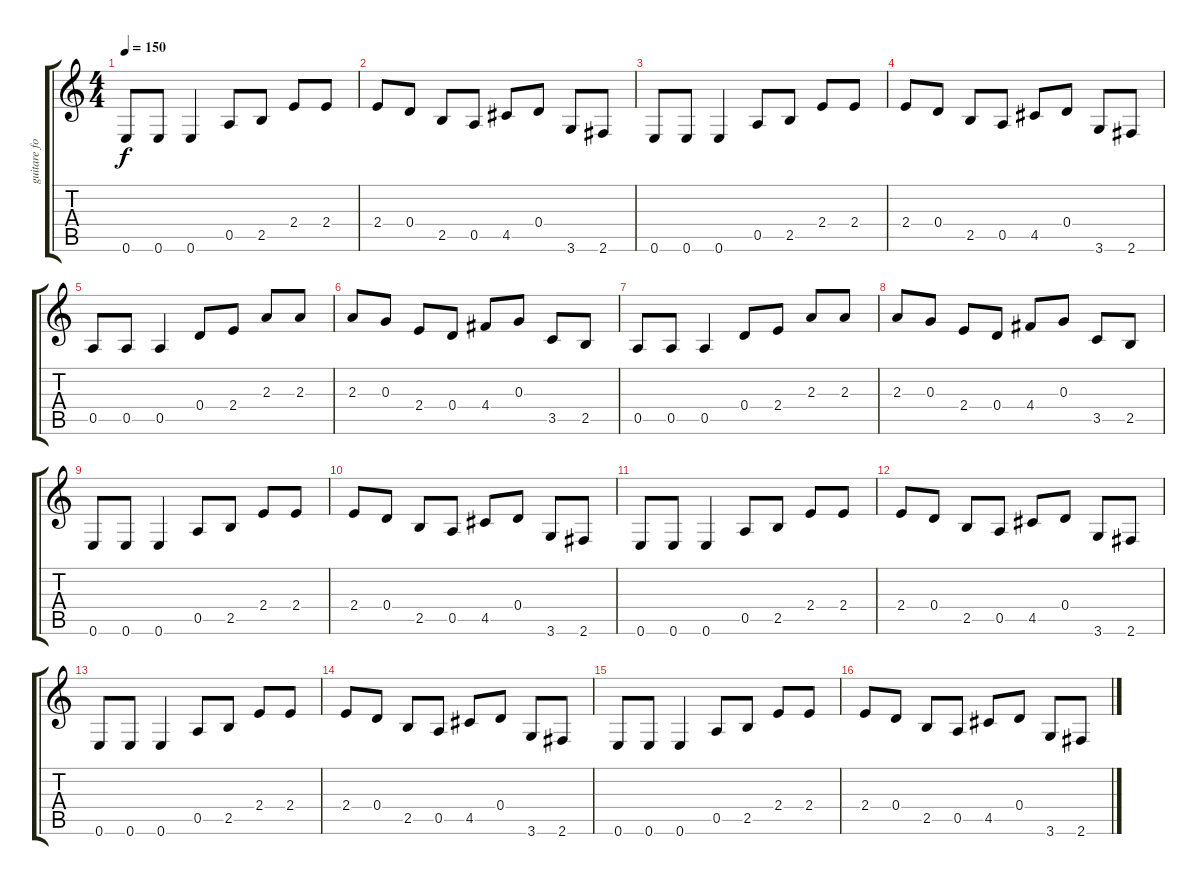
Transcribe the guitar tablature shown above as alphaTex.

\track ("guitare folk acc." "guitare fo") {instrument acousticguitarnylon}
\staff {score tabs}
\tuning (E4 B3 G3 D3 A2 E2) {hide}
\ts (4 4)
\tempo 150
\clef g2
\ks c
0.6.8{dy f} 0.6.8 0.6.4 0.5.8 2.5.8 2.4.8 2.4.8 |
2.4.8 0.4.8 2.5.8 0.5.8 4.5.8 0.4.8 3.6.8 2.6.8 |
0.6.8 0.6.8 0.6.4 0.5.8 2.5.8 2.4.8 2.4.8 |
2.4.8 0.4.8 2.5.8 0.5.8 4.5.8 0.4.8 3.6.8 2.6.8 |
0.5.8 0.5.8 0.5.4 0.4.8 2.4.8 2.3.8 2.3.8 |
2.3.8 0.3.8 2.4.8 0.4.8 4.4.8 0.3.8 3.5.8 2.5.8 |
0.5.8 0.5.8 0.5.4 0.4.8 2.4.8 2.3.8 2.3.8 |
2.3.8 0.3.8 2.4.8 0.4.8 4.4.8 0.3.8 3.5.8 2.5.8 |
0.6.8 0.6.8 0.6.4 0.5.8 2.5.8 2.4.8 2.4.8 |
2.4.8 0.4.8 2.5.8 0.5.8 4.5.8 0.4.8 3.6.8 2.6.8 |
0.6.8 0.6.8 0.6.4 0.5.8 2.5.8 2.4.8 2.4.8 |
2.4.8 0.4.8 2.5.8 0.5.8 4.5.8 0.4.8 3.6.8 2.6.8 |
0.6.8 0.6.8 0.6.4 0.5.8 2.5.8 2.4.8 2.4.8 |
2.4.8 0.4.8 2.5.8 0.5.8 4.5.8 0.4.8 3.6.8 2.6.8 |
0.6.8 0.6.8 0.6.4 0.5.8 2.5.8 2.4.8 2.4.8 |
2.4.8 0.4.8 2.5.8 0.5.8 4.5.8 0.4.8 3.6.8 2.6.8
